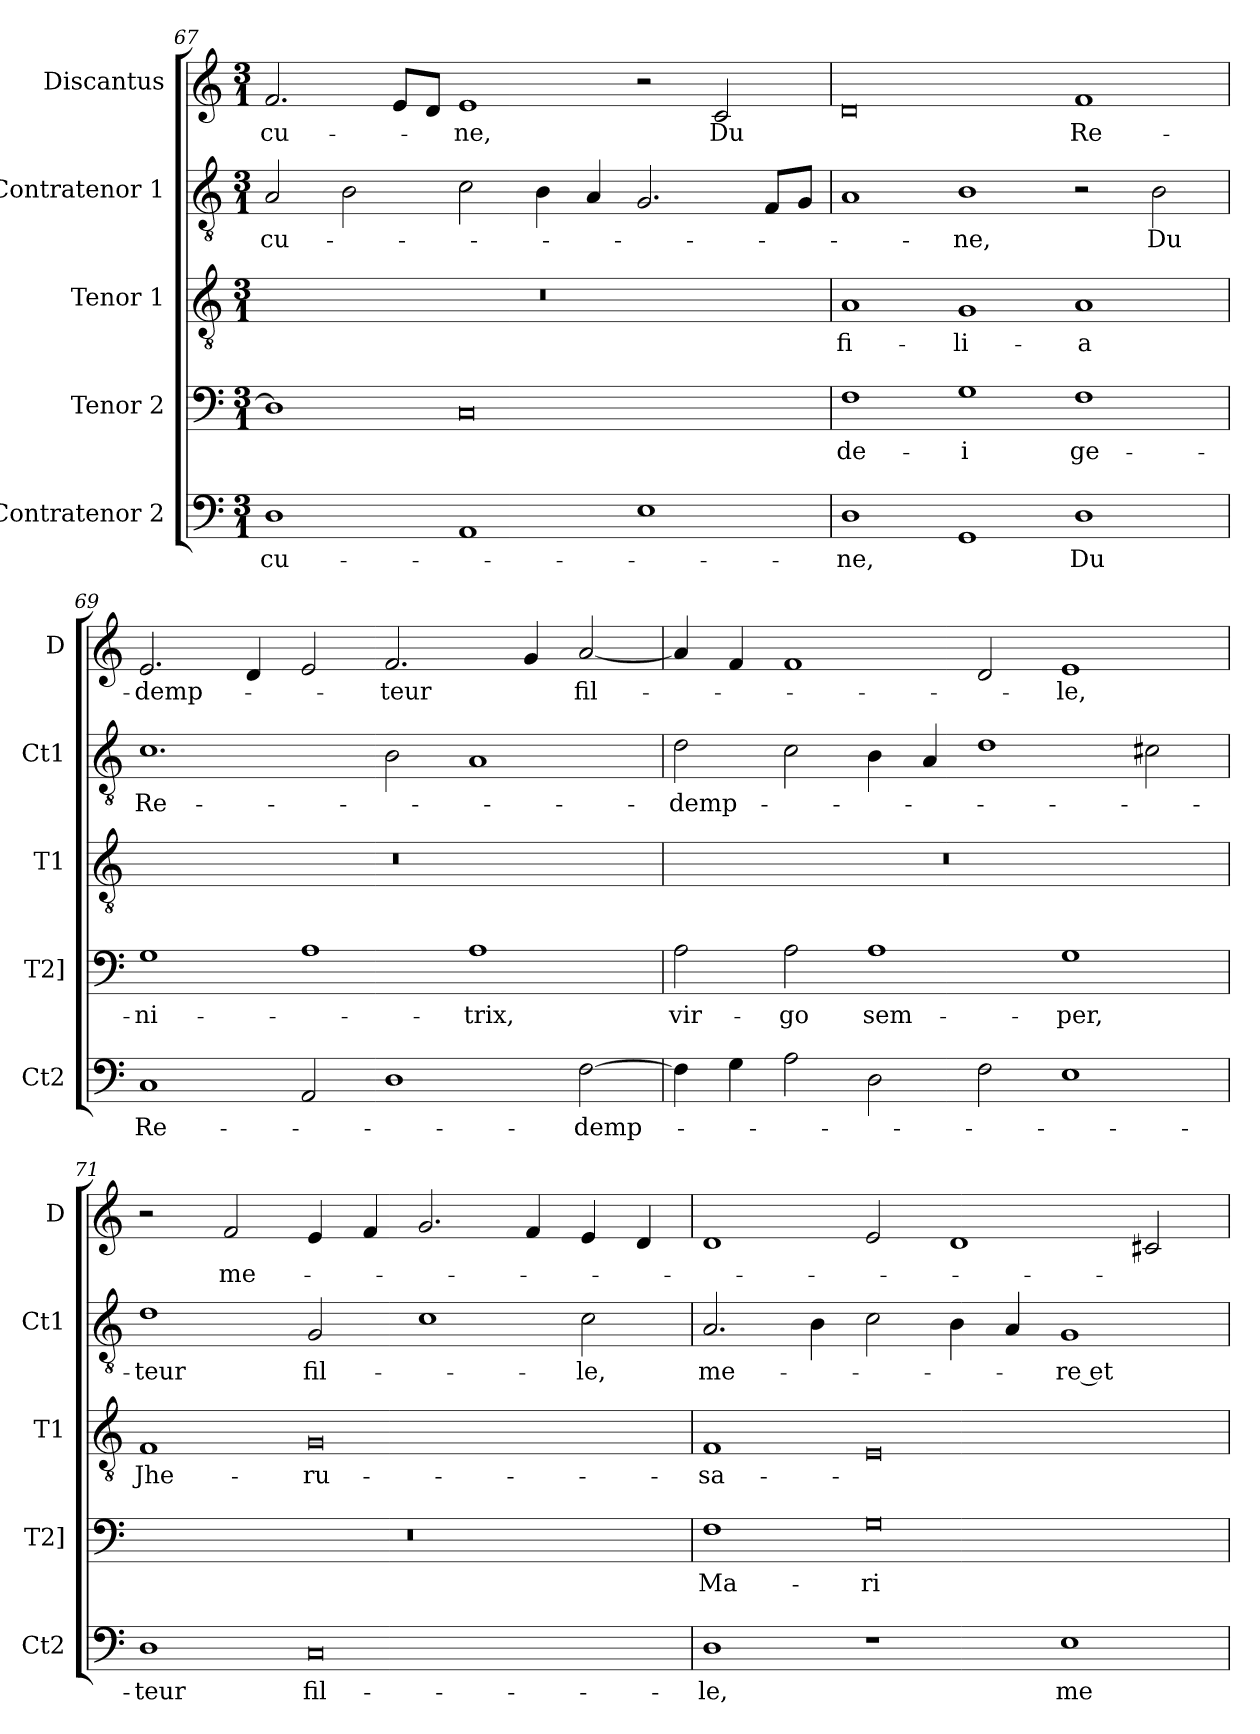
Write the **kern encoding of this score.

**kern	**text	**kern	**text	**kern	**text	**kern	**text	**kern	**text
*part5	*part5	*part4	*part4	*part3	*part3	*part2	*part2	*part1	*part1
*staff5	*staff5	*staff4	*staff4	*staff3	*staff3	*staff2	*staff2	*staff1	*staff1
*I"Contratenor 2	*	*I"Tenor 2	*	*I"Tenor 1	*	*I"Contratenor 1	*	*I"Discantus	*
*I'Ct2	*	*I'T2]	*	*I'T1	*	*I'Ct1	*	*I'D	*
*clefF4	*	*clefF4	*	*clefGv2	*	*clefGv2	*	*clefG2	*
*k[]	*	*k[]	*	*k[]	*	*k[]	*	*k[]	*
*M3/1	*	*M3/1	*	*M3/1	*	*M3/1	*	*M3/1	*
=67	=67	=67	=67	=67	=67	=67	=67	=67	=67
1D	-cu-	1D]	.	0.r	.	2A	-cu-	2.f	-cu-
.	.	.	.	.	.	2B	.	.	.
.	.	.	.	.	.	.	.	8eL	.
.	.	.	.	.	.	.	.	8dJ	.
1AA	.	0C	.	.	.	2c	.	1e	-ne,
.	.	.	.	.	.	4B	.	.	.
.	.	.	.	.	.	4A	.	.	.
1E	.	.	.	.	.	2.G	.	2r	.
.	.	.	.	.	.	.	.	2c	Du
.	.	.	.	.	.	8FL	.	.	.
.	.	.	.	.	.	8GJ	.	.	.
=68	=68	=68	=68	=68	=68	=68	=68	=68	=68
1D	-ne,	1F	de-	1A	fi-	1A	.	0d	.
1GG	.	1G	-i	1G	-li-	1B	-ne,	.	.
1D	Du	1F	ge-	1A	-a	2r	.	1f	Re-
.	.	.	.	.	.	2B	Du	.	.
=69	=69	=69	=69	=69	=69	=69	=69	=69	=69
1C	Re-	1G	-ni-	0.r	.	1.c	Re-	2.e	-demp-
.	.	.	.	.	.	.	.	4d	.
2AA	.	1A	.	.	.	.	.	2e	.
1D	.	.	.	.	.	2B	.	2.f	-teur
.	.	1A	-trix,	.	.	1A	.	.	.
.	.	.	.	.	.	.	.	4g	.
[2F	-demp-	.	.	.	.	.	.	[2a	fil-
=70	=70	=70	=70	=70	=70	=70	=70	=70	=70
4F]	.	2A	vir-	0.r	.	2d	-demp-	4a]	.
4G	.	.	.	.	.	.	.	4f	.
2A	.	2A	-go	.	.	2c	.	1f	.
2D	.	1A	sem-	.	.	4B	.	.	.
.	.	.	.	.	.	4A	.	.	.
2F	.	.	.	.	.	1d	.	2d	.
1E	.	1G	-per,	.	.	.	.	1e	-le,
.	.	.	.	.	.	2c#X	.	.	.
=71	=71	=71	=71	=71	=71	=71	=71	=71	=71
1D	-teur	0.r	.	1F	Jhe-	1d	-teur	2r	.
.	.	.	.	.	.	.	.	2f	me-
0C	fil-	.	.	0G	-ru-	2G	fil-	4e	.
.	.	.	.	.	.	.	.	4f	.
.	.	.	.	.	.	1c	.	2.g	.
.	.	.	.	.	.	.	.	4f	.
.	.	.	.	.	.	2c	-le,	4e	.
.	.	.	.	.	.	.	.	4d	.
=72	=72	=72	=72	=72	=72	=72	=72	=72	=72
1D	-le,	1F	Ma-	1F	-sa-	2.A	me-	1d	.
.	.	.	.	.	.	4B	.	.	.
1r	.	0G	-ri-	0E	.	2c	.	2e	.
.	.	.	.	.	.	4B	.	1d	.
.	.	.	.	.	.	4A	.	.	.
1E	me-	.	.	.	.	1G	-re et	.	.
.	.	.	.	.	.	.	.	2c#X	.
=	=	=	=	=	=	=	=	=	=
*-	*-	*-	*-	*-	*-	*-	*-	*-	*-
